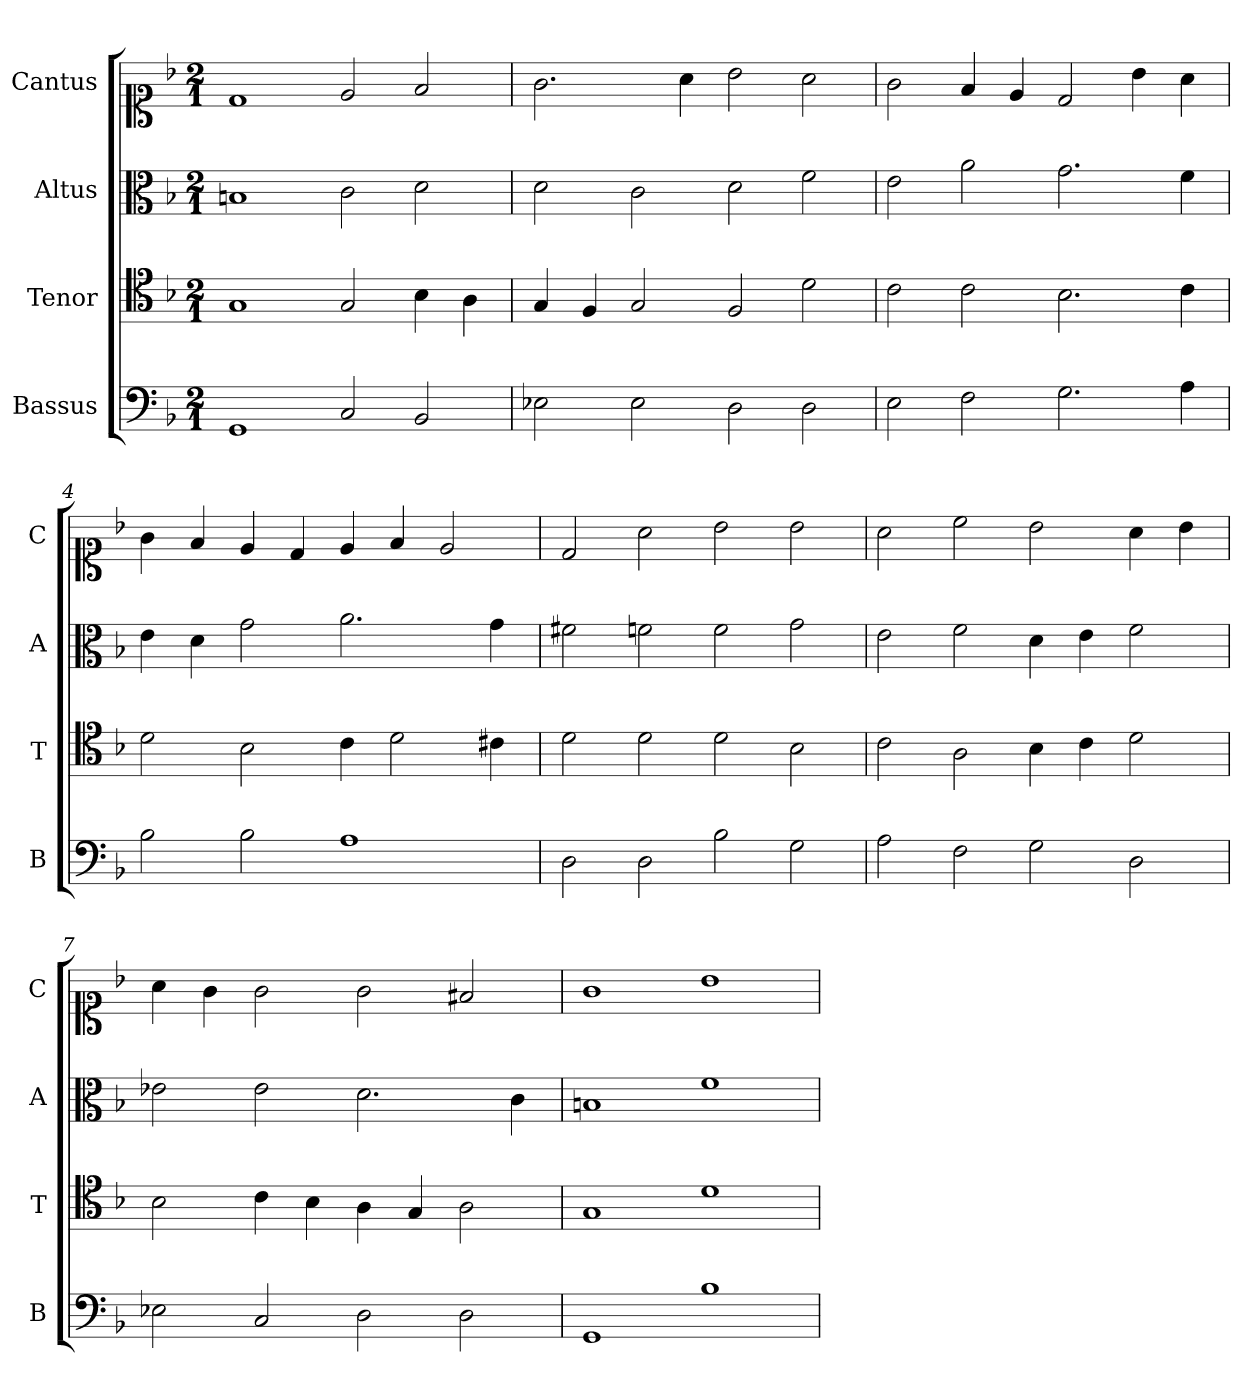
**kern	**kern	**kern	**kern
*part4	*part3	*part2	*part1
*staff4	*staff3	*staff2	*staff1
*I"Bassus	*I"Tenor	*I"Altus	*I"Cantus
*I'B	*I'T	*I'A	*I'C
*clefF4	*clefC4	*clefC3	*clefC1
*k[b-]	*k[b-]	*k[b-]	*k[b-]
*M2/1	*M2/1	*M2/1	*M2/1
=1	=1	=1	=1
1GG	1G	1Bn	1d
2C	2G	2c	2e
2BB-	4B-	2d	2f
.	4A	.	.
=2	=2	=2	=2
2E-X	4G	2d	2.g
.	4F	.	.
2E-	2G	2c	.
.	.	.	4a
2D	2F	2d	2b-
2D	2d	2f	2a
=3	=3	=3	=3
2E	2c	2e	2g
2F	2c	2a	4f
.	.	.	4e
2.G	2.B-	2.g	2d
.	.	.	4b-
4A	4c	4f	4a
=4	=4	=4	=4
2B-	2d	4e	4g
.	.	4d	4f
2B-	2B-	2g	4e
.	.	.	4d
1A	4c	2.a	4e
.	2d	.	4f
.	.	.	2e
.	4c#X	4g	.
=5	=5	=5	=5
2D	2d	2f#X	2d
2D	2d	2fn	2a
2B-	2d	2f	2b-
2G	2B-	2g	2b-
=6	=6	=6	=6
2A	2c	2e	2a
2F	2A	2f	2cc
2G	4B-	4d	2b-
.	4c	4e	.
2D	2d	2f	4a
.	.	.	4b-
=7	=7	=7	=7
2E-X	2B-	2e-X	4a
.	.	.	4g
2C	4c	2e-	2g
.	4B-	.	.
2D	4A	2.d	2g
.	4G	.	.
2D	2A	.	2f#X
.	.	4c	.
=8	=8	=8	=8
1GG	1G	1Bn	1g
1B-	1d	1f	1b-
=	=	=	=
*-	*-	*-	*-
